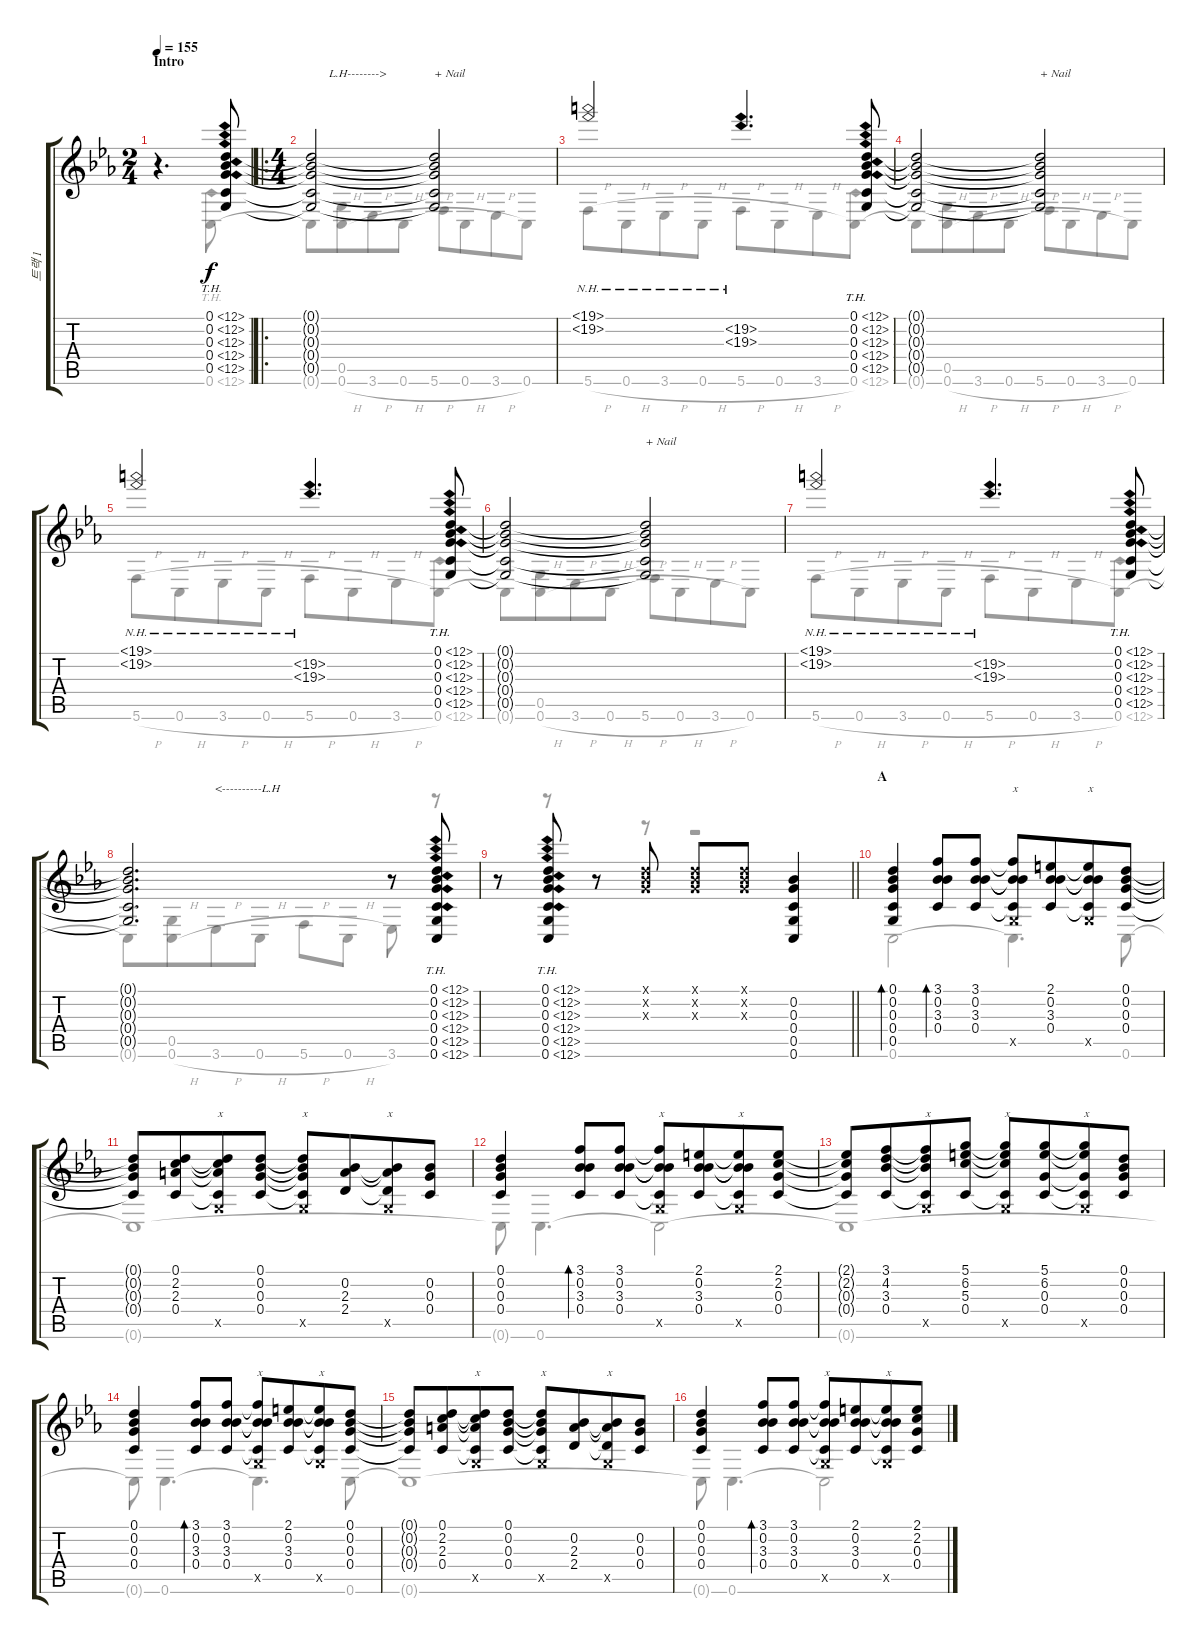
\track ("트랙 1" "트랙 1") {instrument acousticguitarsteel}
\staff {score tabs}
\tuning (D4 Bb3 G3 C3 G2 C2) {hide}
\voice
\ts (2 4)
\section ("" "Intro")
\tempo 155
\clef g2
\ks eb
r.4{d dy f instrument acousticguitarsteel} (0.1{th 12} 0.2{th 12} 0.3{th 12} 0.4{th 12} 0.5{th 12}).8 |
\ro
\ts (4 4)
(0.1{t} 0.2{t} 0.3{t} 0.4{t} 0.5{t}).2{txt "      L.H-------->"} (0.1{t} 0.2{t} 0.3{t} 0.4{t} 0.5{t}).2{txt "+ Nail"} |
(19.1{nh} 19.2{nh}).2 (19.2{nh} 19.3{nh}).4{d} (0.1{th 12} 0.2{th 12} 0.3{th 12} 0.4{th 12} 0.5{th 12}).8 |
(0.1{t} 0.2{t} 0.3{t} 0.4{t} 0.5{t}).2 (0.1{t} 0.2{t} 0.3{t} 0.4{t} 0.5{t}).2{txt "+ Nail"} |
(19.1{nh} 19.2{nh}).2 (19.2{nh} 19.3{nh}).4{d} (0.1{th 12} 0.2{th 12} 0.3{th 12} 0.4{th 12} 0.5{th 12}).8 |
(0.1{t} 0.2{t} 0.3{t} 0.4{t} 0.5{t}).2 (0.1{t} 0.2{t} 0.3{t} 0.4{t} 0.5{t}).2{txt "+ Nail"} |
(19.1{nh} 19.2{nh}).2 (19.2{nh} 19.3{nh}).4{d} (0.1{th 12} 0.2{th 12} 0.3{th 12} 0.4{th 12} 0.5{th 12}).8 |
(0.1{t} 0.2{t} 0.3{t} 0.4{t} 0.5{t}).2{d txt "                             <----------L.H"} r.8 (0.1{th 12} 0.2{th 12} 0.3{th 12} 0.4{th 12} 0.5{th 12} 0.6{th 12}).8 |
\barLineRight lightlight
r.8 (0.1{th 12} 0.2{th 12} 0.3{th 12} 0.4{th 12} 0.5{th 12} 0.6{th 12}).8 r.8 (0.1{x} 0.2{x} 0.3{x}).8 (0.1{x} 0.2{x} 0.3{x}).8 (0.1{x} 0.2{x} 0.3{x}).8 (0.2 0.3 0.4 0.5 0.6).4 |
\section ("" "A")
(0.1 0.2 0.3 0.4 0.5).4{bd 120} (3.1 0.2 3.3 0.4).8{bd 120} (3.1 0.2 3.3 0.4).8 (3.1{t} 0.2{t} 3.3{t} 0.4{t} 0.5{x}).8{txt "x"} (2.1 0.2 3.3 0.4).8{beam merge} (2.1{t} 0.2{t} 3.3{t} 0.4{t} 0.5{x}).8{txt "x"} (0.1 0.2 0.3 0.4).8 |
(0.1{t} 0.2{t} 0.3{t} 0.4{t}).8 (0.1 2.2 2.3 0.4).8{beam merge} (0.1{t} 2.2{t} 2.3{t} 0.4{t} 0.5{x}).8{txt "x"} (0.1 0.2 0.3 0.4).8 (0.1{t} 0.2{t} 0.3{t} 0.4{t} 0.5{x}).8{txt "x"} (0.2 2.3 2.4).8{beam merge} (0.2{t} 2.3{t} 2.4{t} 0.5{x}).8{txt "x"} (0.2 0.3 0.4).8 |
(0.1 0.2 0.3 0.4).4 (3.1 0.2 3.3 0.4).8{bd 120} (3.1 0.2 3.3 0.4).8 (3.1{t} 0.2{t} 3.3{t} 0.4{t} 0.5{x}).8{txt "x"} (2.1 0.2 3.3 0.4).8{beam merge} (2.1{t} 0.2{t} 3.3{t} 0.4{t} 0.5{x}).8{txt "x"} (2.1 2.2 0.3 0.4).8 |
(2.1{t} 2.2{t} 0.3{t} 0.4{t}).8 (3.1 4.2 3.3 0.4).8{beam merge} (3.1{t} 4.2{t} 3.3{t} 0.4{t} 0.5{x}).8{txt "x"} (5.1 6.2 5.3 0.4).8 (5.1{t} 6.2{t} 5.3{t} 0.4{t} 0.5{x}).8{txt "x"} (5.1 6.2 0.3 0.4).8{beam merge} (5.1{t} 6.2{t} 0.3{t} 0.4{t} 0.5{x}).8{txt "x"} (0.1 0.2 0.3 0.4).8 |
(0.1 0.2 0.3 0.4).4 (3.1 0.2 3.3 0.4).8{bd 120} (3.1 0.2 3.3 0.4).8 (3.1{t} 0.2{t} 3.3{t} 0.4{t} 0.5{x}).8{txt "x"} (2.1 0.2 3.3 0.4).8{beam merge} (2.1{t} 0.2{t} 3.3{t} 0.4{t} 0.5{x}).8{txt "x"} (0.1 0.2 0.3 0.4).8 |
(0.1{t} 0.2{t} 0.3{t} 0.4{t}).8 (0.1 2.2 2.3 0.4).8{beam merge} (0.1{t} 2.2{t} 2.3{t} 0.4{t} 0.5{x}).8{txt "x"} (0.1 0.2 0.3 0.4).8 (0.1{t} 0.2{t} 0.3{t} 0.4{t} 0.5{x}).8{txt "x"} (0.2 2.3 2.4).8{beam merge} (0.2{t} 2.3{t} 2.4{t} 0.5{x}).8{txt "x"} (0.2 0.3 0.4).8 |
(0.1 0.2 0.3 0.4).4 (3.1 0.2 3.3 0.4).8{bd 120} (3.1 0.2 3.3 0.4).8 (3.1{t} 0.2{t} 3.3{t} 0.4{t} 0.5{x}).8{txt "x"} (2.1 0.2 3.3 0.4).8{beam merge} (2.1{t} 0.2{t} 3.3{t} 0.4{t} 0.5{x}).8{txt "x"} (2.1 2.2 0.3 0.4).8
\voice
\clef g2
\ottava regular
\simile none
\ks eb
r.4{d dy f} 0.6{th 12}.8 |
0.6{t}.8 (0.5 0.6{h}).8{beam merge} 3.6{h}.8 0.6{h}.8 5.6{h}.8 0.6{h}.8{beam merge} 3.6{h}.8 0.6.8 |
5.6{h}.8 0.6{h}.8{beam merge} 3.6{h}.8 0.6{h}.8 5.6{h}.8 0.6{h}.8{beam merge} 3.6{h}.8 0.6{th 12}.8 |
0.6{t}.8 (0.5 0.6{h}).8{beam merge} 3.6{h}.8 0.6{h}.8 5.6{h}.8 0.6{h}.8{beam merge} 3.6{h}.8 0.6.8 |
5.6{h}.8 0.6{h}.8{beam merge} 3.6{h}.8 0.6{h}.8 5.6{h}.8 0.6{h}.8{beam merge} 3.6{h}.8 0.6{th 12}.8 |
0.6{t}.8 (0.5 0.6{h}).8{beam merge} 3.6{h}.8 0.6{h}.8 5.6{h}.8 0.6{h}.8{beam merge} 3.6{h}.8 0.6.8 |
5.6{h}.8 0.6{h}.8{beam merge} 3.6{h}.8 0.6{h}.8 5.6{h}.8 0.6{h}.8{beam merge} 3.6{h}.8 0.6{th 12}.8 |
0.6{t}.8 (0.5 0.6{h}).8{beam merge} 3.6{h}.8 0.6{h}.8 5.6{h}.8 0.6{h}.8 3.6.8 r.8 |
\barLineRight lightlight
r.8 r.8 r.8 r.8 r.2 |
0.6.2 0.6{t}.4{d} 0.6.8 |
0.6{t}.1 |
0.6{t}.8 0.6.4{d} 0.6{t}.2 |
0.6{t}.1 |
0.6{t}.8 0.6.4{d} 0.6{t}.4{d} 0.6.8 |
0.6{t}.1 |
0.6{t}.8 0.6.4{d} 0.6{t}.2
